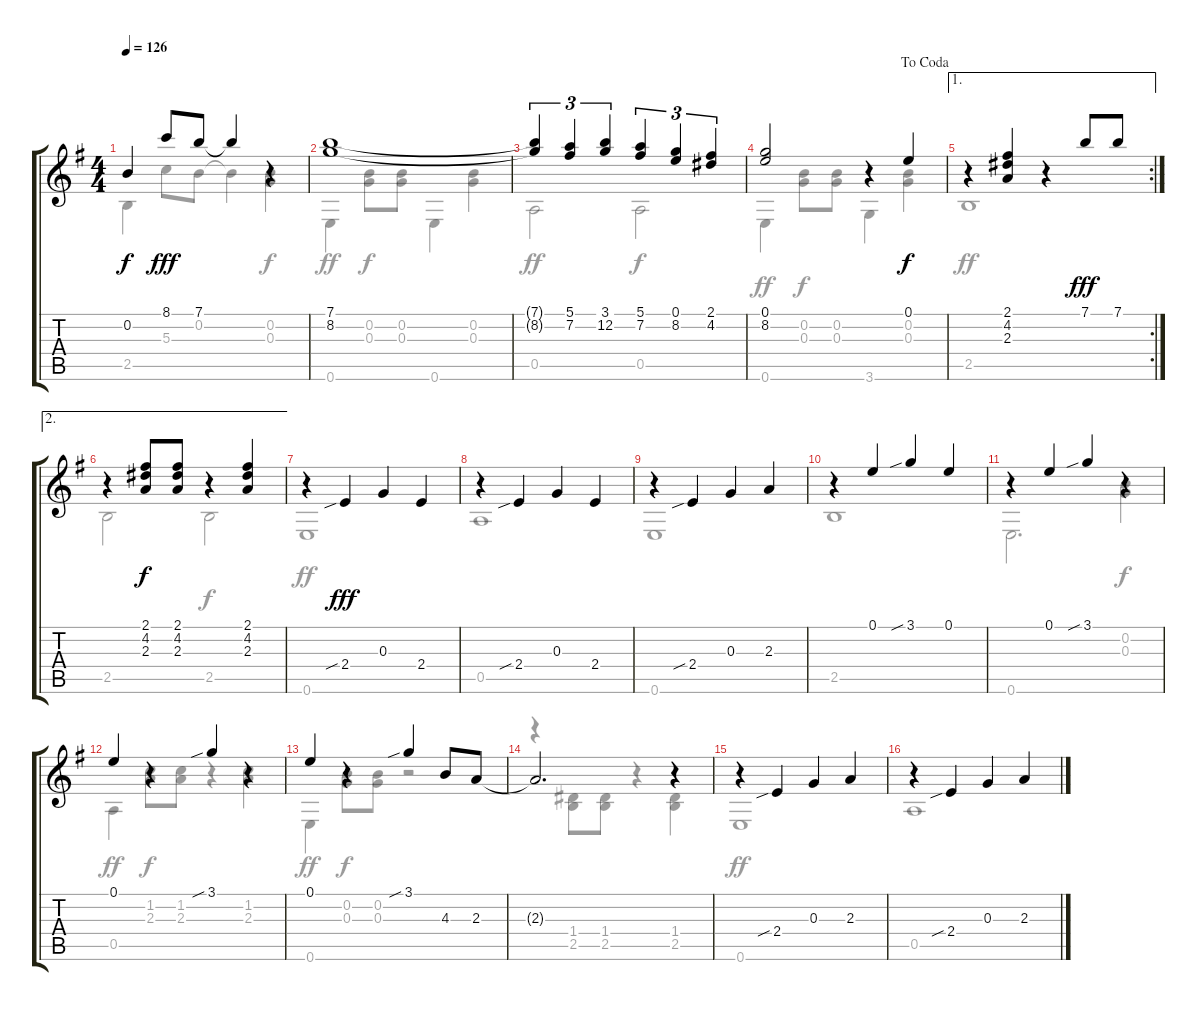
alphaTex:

\track "" {instrument acousticguitarnylon}
\staff {score tabs}
\tuning (E4 B3 G3 D3 A2 E2) {hide}
\voice
\ts (4 4)
\tempo 126
\clef g2
\ks g
0.2{t}.4{dy f} 8.1.8{dy fff} 7.1.8 7.1{t}.4 r.4 |
(7.1 8.2).1 |
(7.1{t} 8.2{t}).4{tu (3 2)} (5.1 7.2).4{tu (3 2)} (3.1 12.2).4{tu (3 2)} (5.1 7.2).4{tu (3 2)} (0.1 8.2).4{tu (3 2)} (2.1 4.2).4{tu (3 2)} |
\jump dacoda
(0.1 8.2).2 r.4 0.1.4{dy f} |
\ae 1
\rc 2
r.4 (2.1 4.2 2.3).4 r.4 7.1.8{dy fff} 7.1.8 |
\ae 2
r.4 (2.1 4.2 2.3).8{dy f} (2.1 4.2 2.3).8 r.4 (2.1 4.2 2.3).4 |
r.4 2.4{sib}.4{dy fff} 0.3.4 2.4.4 |
r.4 2.4{sib}.4 0.3.4 2.4.4 |
r.4 2.4{sib}.4 0.3.4 2.3.4 |
r.4 0.1.4 3.1{sib}.4 0.1.4 |
r.4 0.1.4 3.1{sib}.4 r.4 |
0.1.4 r.4 3.1{sib}.4 r.4 |
0.1.4 r.4 3.1{sib}.4 4.3.8 2.3.8 |
2.3{t}.2{d} r.4 |
r.4 2.4{sib}.4 0.3.4 2.3.4 |
r.4 2.4{sib}.4 0.3.4 2.3.4
\voice
\clef g2
\ottava regular
\simile none
\ks g
2.5{t}.4{dy f} 5.3.8{dy fff} 0.2.8 0.2{t}.4 (0.2 0.3).4{dy f} |
0.6.4{dy ff} (0.2 0.3).8{dy f} (0.2 0.3).8 0.6.4 (0.2 0.3).4 |
0.5.2{dy ff} 0.5.2{dy f} |
0.6.4{dy ff} (0.2 0.3).8{dy f} (0.2 0.3).8 3.6.4 (0.2 0.3).4 |
2.5.1{dy ff} |
2.5.2 2.5.2{dy f} |
0.6.1{dy ff} |
0.5.1 |
0.6.1 |
2.5.1 |
0.6.2{d} (0.2 0.3).4{dy f} |
0.5.4{dy ff} (1.2 2.3).8{dy f} (1.2 2.3).8 r.4 (1.2 2.3).4 |
0.6.4{dy ff} (0.2 0.3).8{dy f} (0.2 0.3).8 r.2 |
r.4 (1.4 2.5).8 (1.4 2.5).8 r.4 (1.4 2.5).4 |
0.6.1{dy ff} |
0.5.1
